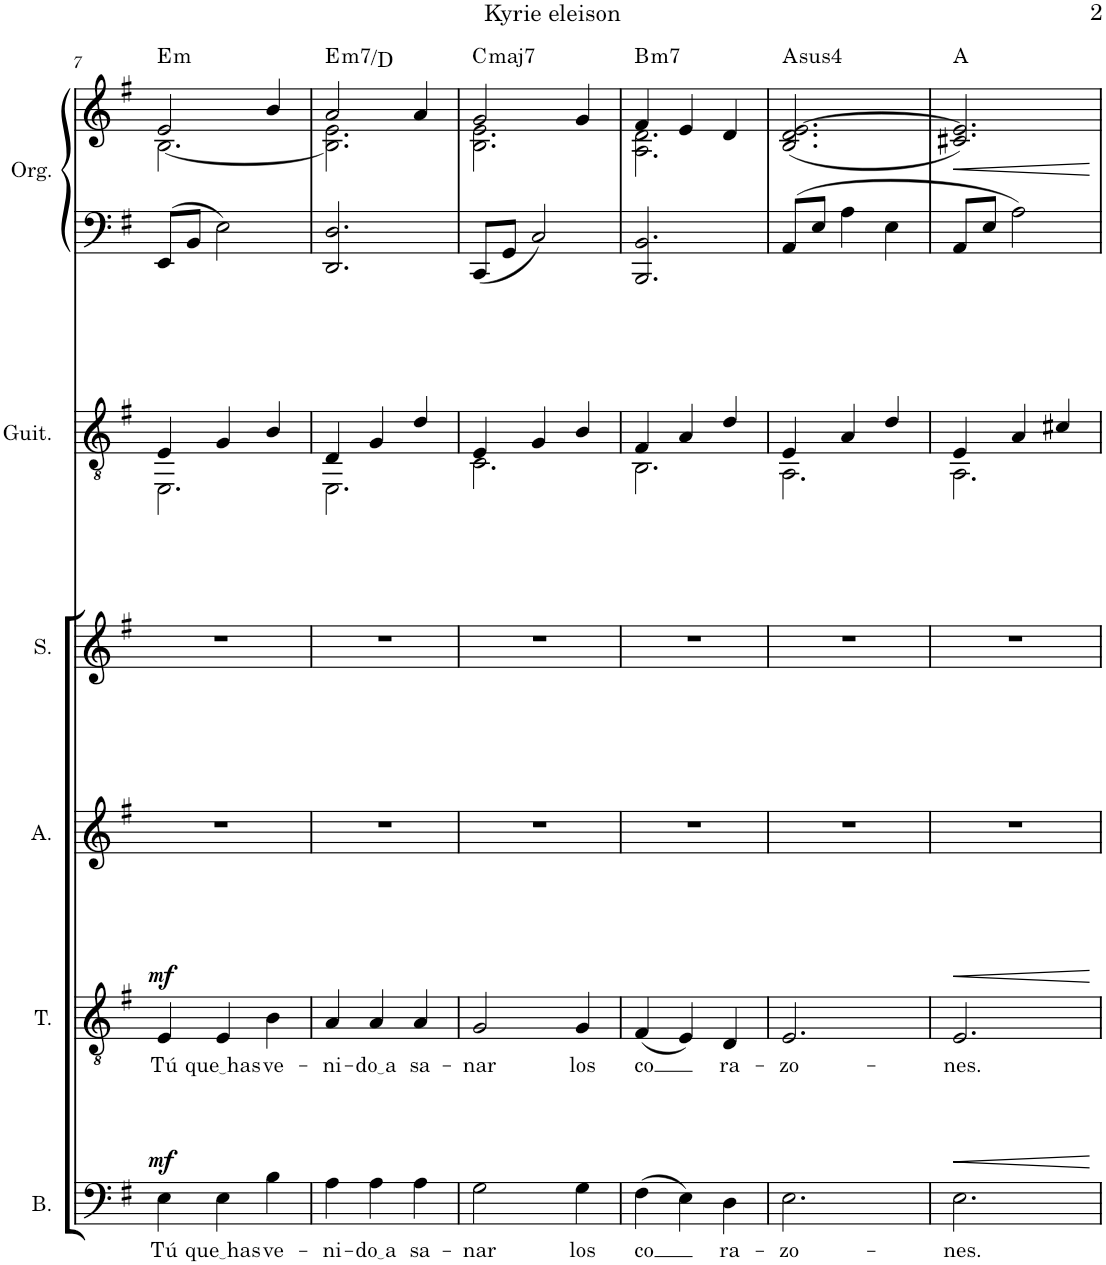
**kern	**text	**dynam	**kern	**text	**dynam	**kern	**kern	**kern	**kern	**kern	**dynam	**harte
*part6	*part6	*part6	*part5	*part5	*part5	*part4	*part3	*part2	*part1	*part1	*part1	*part1
*staff7	*staff7	*staff7	*staff6	*staff6	*staff6	*staff5	*staff4	*staff3	*staff2	*staff1	*staff1/2	*
*I"Bajo	*	*	*I"Tenor	*	*	*I"Alto	*I"Soprano	*I"Guitarra acústica	*I"Órgano	*	*	*
*I'B.	*	*	*I'T.	*	*	*I'A.	*I'S.	*I'Guit.	*	*	*	*
!!LO:PB:g=z
*clefF4	*	*	*clefGv2	*	*	*clefG2	*clefG2	*clefGv2	*clefF4	*clefG2	*	*
*k[f#]	*	*	*k[f#]	*	*	*k[f#]	*k[f#]	*k[f#]	*k[f#]	*k[f#]	*	*
*M3/4	*	*	*M3/4	*	*	*M3/4	*M3/4	*M3/4	*M3/4	*M3/4	*	*
=7	=7	=7	=7	=7	=7	=7	=7	=7	=7	=7	=7	=7
!	!LO:LY:b	!LO:DY:a	!	!LO:LY:b	!LO:DY:a	!	!	!	!	!	!	!LO:H:kt=m
*	*	*	*	*	*	*	*	*^	*	*^	*	*
4E\	Tú	mf	4E/	Tú	mf	2.r	2.r	4E/	2.EE\	8EE/L	2e/	[2.B\	.	E:min
.	.	.	.	.	.	.	.	.	.	8BB/J	.	.	.	.
!	!LO:LY:b	!	!	!LO:LY:b	!	!	!	!	!	!	!	!	!	!
4E\	que has	.	4E/	que has	.	.	.	4G/	.	2E\	.	.	.	.
!	!LO:LY:b	!	!	!LO:LY:b	!	!	!	!	!	!	!	!	!	!
4B\	ve-	.	4B\	ve-	.	.	.	4B/	.	.	4b/	.	.	.
=8	=8	=8	=8	=8	=8	=8	=8	=8	=8	=8	=8	=8	=8	=8
!	!LO:LY:b	!	!	!LO:LY:b	!	!	!	!	!	!	!	!	!	!LO:H:kt=m7
4A\	-ni-	.	4A/	-ni-	.	2.r	2.r	4D/	2.EE\	2.DD/ 2.D/	2a/	2.B\] 2.e\	.	E:min7/b7
!	!LO:LY:b	!	!	!LO:LY:b	!	!	!	!	!	!	!	!	!	!
4A\	do a	.	4A/	do a	.	.	.	4G/	.	.	.	.	.	.
!	!LO:LY:b	!	!	!LO:LY:b	!	!	!	!	!	!	!	!	!	!
4A\	sa-	.	4A/	sa-	.	.	.	4d/	.	.	4a/	.	.	.
=9	=9	=9	=9	=9	=9	=9	=9	=9	=9	=9	=9	=9	=9	=9
!	!LO:LY:b	!	!	!LO:LY:b	!	!	!	!	!	!	!	!	!	!LO:H:kt=maj7
2G\	-nar	.	2G/	-nar	.	2.r	2.r	4E/	2.C\	8CC/L	2g/	2.B\ 2.e\	.	C:maj7
.	.	.	.	.	.	.	.	.	.	8GG/J	.	.	.	.
.	.	.	.	.	.	.	.	4G/	.	2C/	.	.	.	.
!	!LO:LY:b	!	!	!LO:LY:b	!	!	!	!	!	!	!	!	!	!
4G\	los	.	4G/	los	.	.	.	4B/	.	.	4g/	.	.	.
=10	=10	=10	=10	=10	=10	=10	=10	=10	=10	=10	=10	=10	=10	=10
!	!LO:LY:b	!	!	!LO:LY:b	!	!	!	!	!	!	!	!	!	!LO:H:kt=m7
(4F#\	co	.	(4F#/	co	.	2.r	2.r	4F#/	2.BB\	2.BBB/ 2.BB/	4f#/	2.A\ 2.d\	.	B:min7
4E\)	.	.	4E/)	.	.	.	.	4A/	.	.	4e/	.	.	.
!	!LO:LY:b	!	!	!LO:LY:b	!	!	!	!	!	!	!	!	!	!
4D\	ra-	.	4D/	ra-	.	.	.	4d/	.	.	4d/	.	.	.
*	*	*	*	*	*	*	*	*	*	*	*v	*v	*	*
=11	=11	=11	=11	=11	=11	=11	=11	=11	=11	=11	=11	=11	=11
!	!LO:LY:b	!	!	!LO:LY:b	!	!	!	!	!	!	!	!	!LO:H:kt=4
2.E\	-zo-	.	2.E/	-zo-	.	2.r	2.r	4E/	2.AA\	8AA/L	(2.B/ 2.d/ [2.e/	.	A:sus4
.	.	.	.	.	.	.	.	.	.	8E/J	.	.	.
.	.	.	.	.	.	.	.	4A/	.	4A\	.	.	.
.	.	.	.	.	.	.	.	4d/	.	4E\	.	.	.
=12	=12	=12	=12	=12	=12	=12	=12	=12	=12	=12	=12	=12	=12
!	!LO:LY:b	!LO:HP:b	!	!LO:LY:b	!LO:HP:b	!	!	!	!	!	!	!LO:HP:b	!
2.E\	-nes.	<	2.E/	-nes.	<	2.r	2.r	4E/	2.AA\	8AA/L	2.c#X/ 2.e/])	<	A:maj
.	.	.	.	.	.	.	.	.	.	8E/J	.	.	.
.	.	.	.	.	.	.	.	4A/	.	2A\	.	.	.
.	.	.	.	.	.	.	.	4c#X/	.	.	.	.	.
*	*	*	*	*	*	*	*	*v	*v	*	*	*	*
.	.	[	.	.	[	.	.	.	.	.	[	.
=	=	=	=	=	=	=	=	=	=	=	=	=
*-	*-	*-	*-	*-	*-	*-	*-	*-	*-	*-	*-	*-
